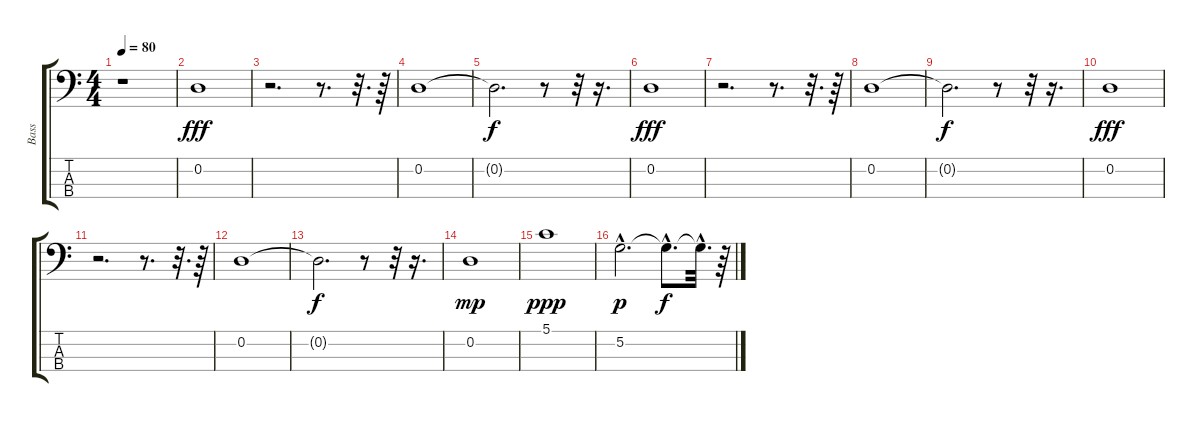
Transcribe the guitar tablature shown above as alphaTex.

\track ("Bass" "Bass") {instrument electricbassfinger}
\staff {score tabs}
\tuning (G2 D2 A1 E1) {hide}
\ts (4 4)
\tempo 80
\clef f4
\ks c
r.1{dy fff instrument electricbassfinger} |
0.2.1{balance 10} |
r.2{d} r.8{d} r.32{d} r.64 |
0.2.1 |
0.2{t}.2{d dy f} r.8 r.32 r.16{d} |
0.2.1{dy fff} |
r.2{d} r.8{d} r.32{d} r.64 |
0.2.1 |
0.2{t}.2{d dy f} r.8 r.32 r.16{d} |
0.2.1{dy fff} |
r.2{d} r.8{d} r.32{d} r.64 |
0.2.1 |
0.2{t}.2{d dy f} r.8 r.32 r.16{d} |
0.2.1{dy mp} |
5.1.1{dy ppp} |
5.2{hac}.2{d dy p} 5.2{hac t}.8{d dy f} 5.2{hac t}.32{d} r.64
